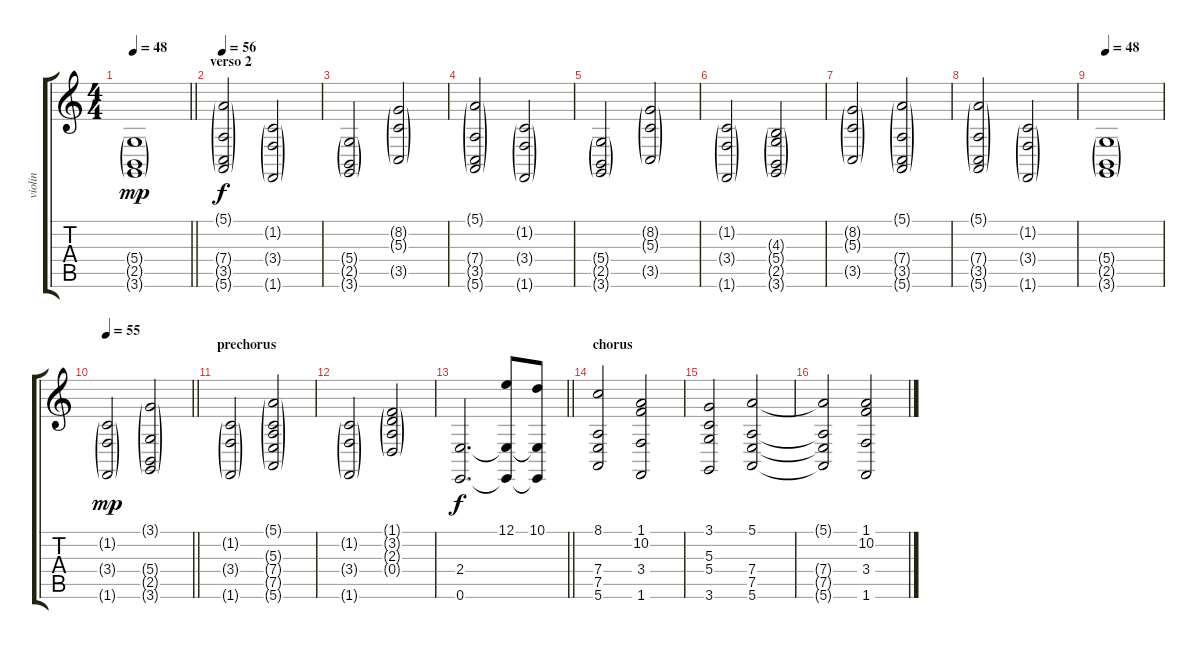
\track ("violin" "violin") {instrument stringensemble2}
\staff {score tabs}
\tuning (E4 B3 G3 D3 A2 E2) {hide}
\ts (4 4)
\tempo 48
\clef g2
\barLineRight lightlight
\ks c
(5.4{g} 2.5{g} 3.6{g}).1{dy mp} |
\section ("" "verso 2")
\tempo 56
(5.1{g} 7.4{g} 3.5{g} 5.6{g}).2{dy f volume 11} (1.2{g} 3.4{g} 1.6{g}).2 |
(5.4{g} 2.5{g} 3.6{g}).2 (8.2{g} 5.3{g} 3.5{g}).2 |
(5.1{g} 7.4{g} 3.5{g} 5.6{g}).2 (1.2{g} 3.4{g} 1.6{g}).2 |
(5.4{g} 2.5{g} 3.6{g}).2 (8.2{g} 5.3{g} 3.5{g}).2 |
(1.2{g} 3.4{g} 1.6{g}).2 (4.3{g} 5.4{g} 2.5{g} 3.6{g}).2 |
(8.2{g} 5.3{g} 3.5{g}).2 (5.1{g} 7.4{g} 3.5{g} 5.6{g}).2 |
(5.1{g} 7.4{g} 3.5{g} 5.6{g}).2 (1.2{g} 3.4{g} 1.6{g}).2 |
\tempo 48
(5.4{g} 2.5{g} 3.6{g}).1 |
\tempo 55
\barLineRight lightlight
(1.2{g} 3.4{g} 1.6{g}).2{dy mp volume 11} (3.1{g} 5.4{g} 2.5{g} 3.6{g}).2 |
\section ("" "prechorus")
(1.2{g} 3.4{g} 1.6{g}).2 (5.1{g} 5.3{g} 7.4{g} 7.5{g} 5.6{g}).2 |
(1.2{g} 3.4{g} 1.6{g}).2 (1.1{g} 3.2{g} 2.3{g} 0.4{g}).2 |
\barLineRight lightlight
(2.4 0.6).2{d dy f} (12.1 2.4{t} 0.6{t}).8 (10.1 2.4{t} 0.6{t}).8 |
\section ("" "chorus")
(8.1 7.4 7.5 5.6).2 (1.1 10.2 3.4 1.6).2 |
(3.1 5.3 5.4 3.6).2 (5.1 7.4 7.5 5.6).2 |
(5.1{t} 7.4{t} 7.5{t} 5.6{t}).2 (1.1 10.2 3.4 1.6).2
